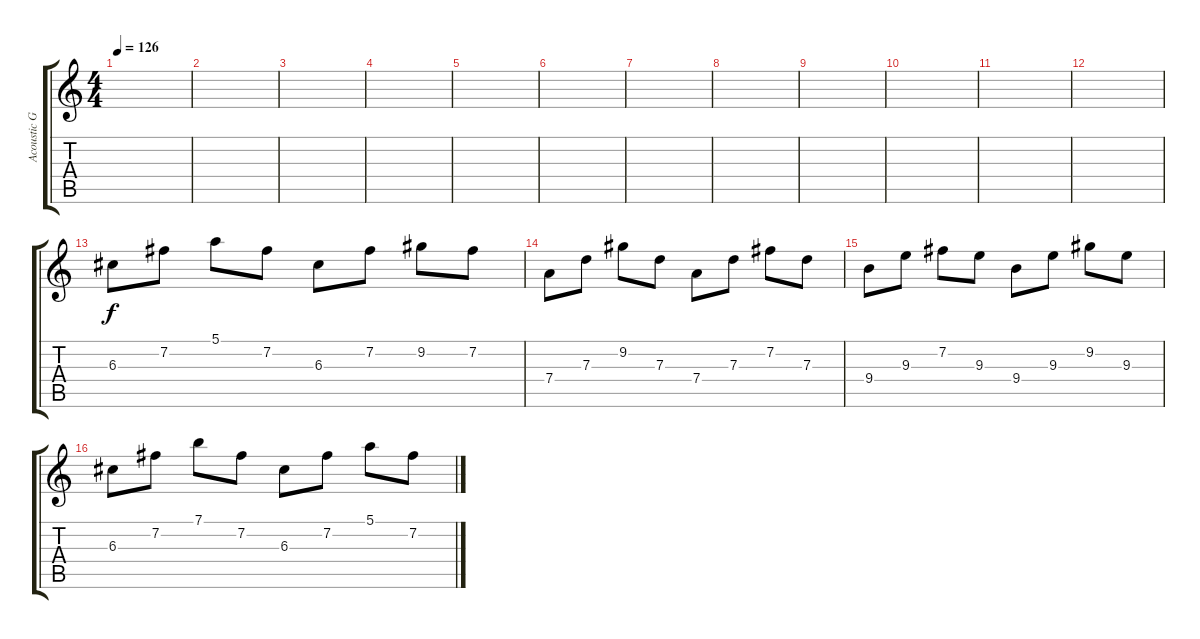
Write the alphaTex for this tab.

\track ("Acoustic Guitar" "Acoustic G") {instrument acousticguitarnylon}
\staff {score tabs}
\tuning (E4 B3 G3 D3 A2 E2) {hide}
\ts (4 4)
\tempo 126
\clef g2
\ks c
|
|
|
|
|
|
|
|
|
|
|
|
6.3.8 7.2.8 5.1.8 7.2.8 6.3.8 7.2.8 9.2.8 7.2.8 |
7.4.8 7.3.8 9.2.8 7.3.8 7.4.8 7.3.8 7.2.8 7.3.8 |
9.4.8 9.3.8 7.2.8 9.3.8 9.4.8 9.3.8 9.2.8 9.3.8 |
6.3.8 7.2.8 7.1.8 7.2.8 6.3.8 7.2.8 5.1.8 7.2.8
